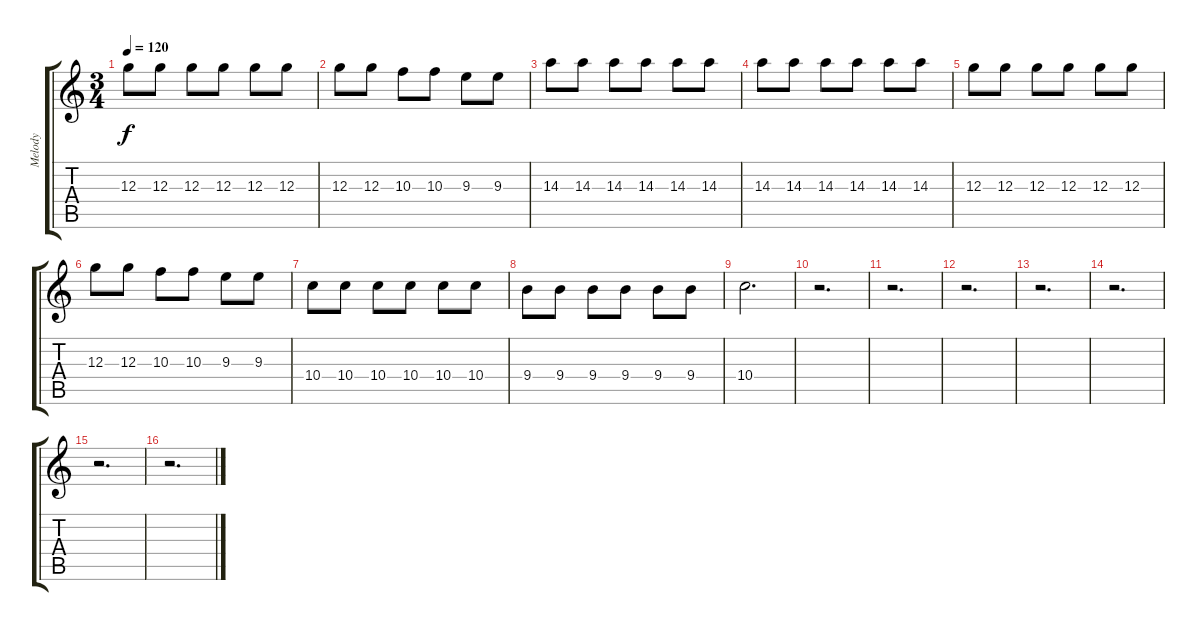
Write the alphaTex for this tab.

\track ("Melody" "Melody") {instrument electricguitarjazz}
\staff {score tabs}
\tuning (E4 B3 G3 D3 A2 E2) {hide}
\ts (3 4)
\tempo 120
\clef g2
\ks c
12.3.8{dy f} 12.3.8 12.3.8 12.3.8 12.3.8 12.3.8 |
12.3.8 12.3.8 10.3.8 10.3.8 9.3.8 9.3.8 |
14.3.8 14.3.8 14.3.8 14.3.8 14.3.8 14.3.8 |
14.3.8 14.3.8 14.3.8 14.3.8 14.3.8 14.3.8 |
12.3.8 12.3.8 12.3.8 12.3.8 12.3.8 12.3.8 |
12.3.8 12.3.8 10.3.8 10.3.8 9.3.8 9.3.8 |
10.4.8 10.4.8 10.4.8 10.4.8 10.4.8 10.4.8 |
9.4.8 9.4.8 9.4.8 9.4.8 9.4.8 9.4.8 |
10.4.2{d} |
r.2{d} |
r.2{d} |
r.2{d} |
r.2{d} |
r.2{d} |
r.2{d} |
r.2{d}
